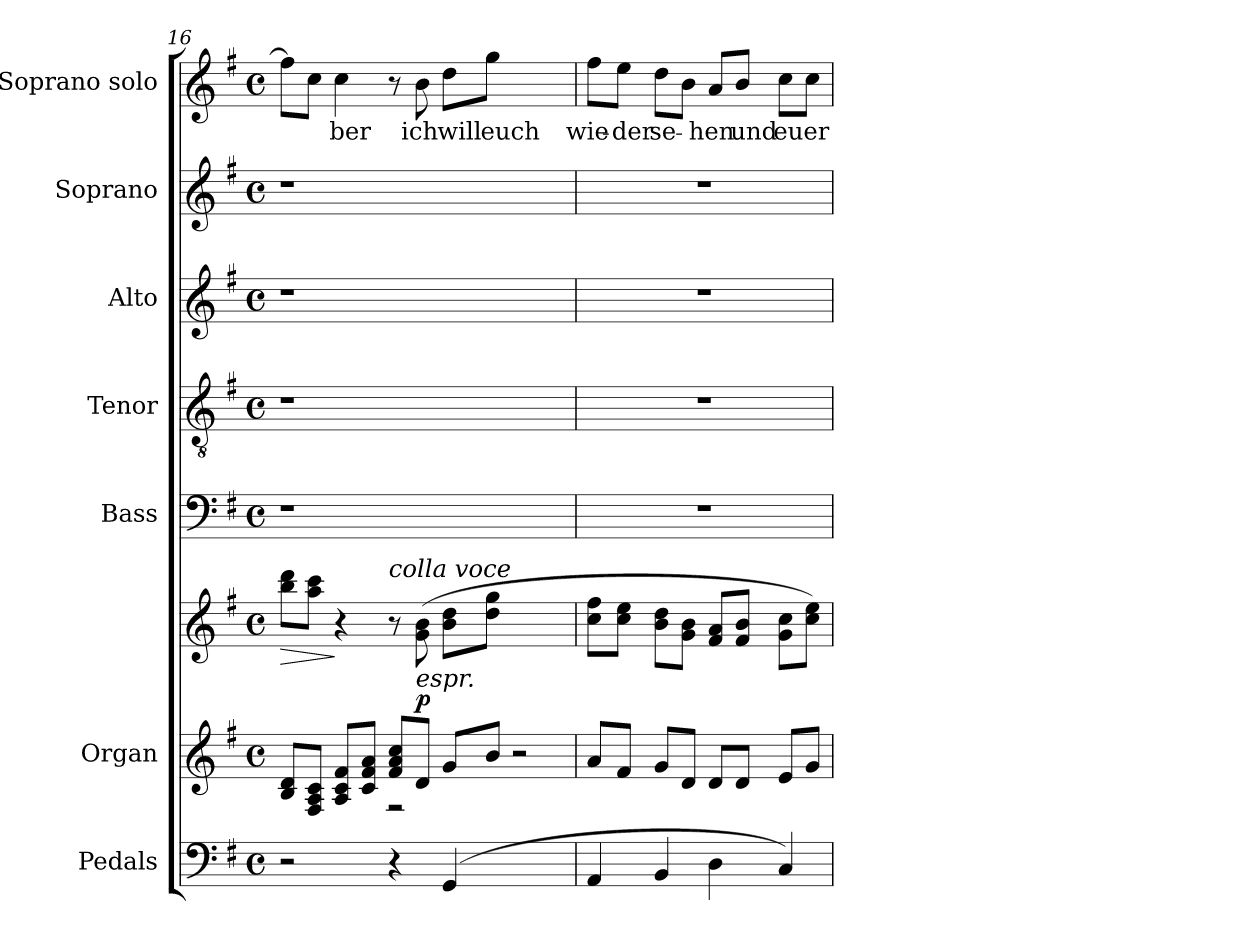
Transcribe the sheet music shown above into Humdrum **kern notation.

**kern	**kern	**kern	**dynam	**kern	**kern	**kern	**kern	**kern	**text
*part7	*part6	*part6	*part6	*part5	*part4	*part3	*part2	*part1	*part1
*staff8	*staff7	*staff6	*staff6/7	*staff5	*staff4	*staff3	*staff2	*staff1	*staff1
*I"Pedals	*I"Organ	*	*	*I"Bass	*I"Tenor	*I"Alto	*I"Soprano	*I"Soprano solo	*
*I'Ped.	*I'Org.	*	*	*I'B.	*I'T.	*I'A.	*I'S.	*I'S.	*
*clefF4	*clefG2	*clefG2	*	*clefF4	*clefGv2	*clefG2	*clefG2	*clefG2	*
*	*	*	*	*	*ITrd7c12	*	*	*	*
*k[f#]	*k[f#]	*k[f#]	*	*k[f#]	*k[f#]	*k[f#]	*k[f#]	*k[f#]	*
*G:	*G:	*G:	*	*G:	*G:	*G:	*G:	*G:	*
*M4/4	*M4/4	*M4/4	*	*M4/4	*M4/4	*M4/4	*M4/4	*M4/4	*
*met(c)	*met(c)	*met(c)	*	*met(c)	*met(c)	*met(c)	*met(c)	*met(c)	*
=16	=16	=16	=16	=16	=16	=16	=16	=16	=16
*	*^	*	*	*	*	*	*	*	*
!	!	!	!	!LO:HP:b	!	!	!	!	!	!
2r	8Bi/ 8di/L	2ryy	8bbi\ 8dddi\L	>	1r	1r	1r	1r	8ff#i\L]	.
.	8F#i/ 8Ai/ 8ci/J	.	8aai\ 8ccci\J	.	.	.	.	.	8cci\J	.
!	!	!	!	!	!	!	!	!	!	!LO:LY:b:color=#000000
.	8Ai/ 8ci/ 8f#i/L	.	4r	]	.	.	.	.	4cci\	-ber
.	8ci/ 8f#i/ 8ai/J	.	.	.	.	.	.	.	.	.
!	!	!	!LO:TX:a:i:t=colla voce	!	!	!	!	!	!	!
4r	8f#i/ 8ai/ 8cci/L	2r	8r	.	.	.	.	.	8r	.
!	!	!	!LO:TX:b:i:t=espr.	!	!	!	!	!	!	!
!	!	!	!	!	!	!	!	!	!	!LO:LY:b:color=#000000
.	8di/J	.	(8gi\ 8bi	p	.	.	.	.	8bi\	ich
!	!	!	!	!	!	!	!	!	!	!LO:LY:b:color=#000000
(4GGi/	8gi/L	.	8bi\ 8ddi\L	.	.	.	.	.	8ddi\L	will
!	!	!	!	!	!	!	!	!	!	!LO:LY:b:color=#000000
.	8bi/J	.	8ddi\ 8ggi\J	.	.	.	.	.	8ggi\J	euch
2ryy	2ryy	2r	2ryy	.	2ryy	2ryy	2ryy	2ryy	2ryy	.
*	*v	*v	*	*	*	*	*	*	*	*
!!LO:LB:g=z
=17	=17	=17	=17	=17	=17	=17	=17	=17	=17
*	*^	*	*	*	*	*	*	*	*
!	!	!	!	!	!	!	!	!	!	!LO:LY:b:color=#000000
*	*v	*v	*	*	*	*	*	*	*	*
4AAi/	8ai/L	8cci\ 8ff#i\L	.	1r	1r	1r	1r	8ff#i\L	wie-
!	!	!	!	!	!	!	!	!	!LO:LY:b:color=#000000
.	8f#i/J	8cci\ 8eei\J	.	.	.	.	.	8eei\J	-der
!	!	!	!	!	!	!	!	!	!LO:LY:b:color=#000000
4BBi/	8gi/L	8bi\ 8ddi\L	.	.	.	.	.	8ddi\L	se-
.	8di/J	8gi\ 8bi\J	.	.	.	.	.	8bi\J	.
!	!	!	!	!	!	!	!	!	!LO:LY:b:color=#000000
4Di\	8di/L	8f#i/ 8ai/L	.	.	.	.	.	8ai/L	-hen
!	!	!	!	!	!	!	!	!	!LO:LY:b:color=#000000
.	8di/J	8f#i/ 8bi/J	.	.	.	.	.	8bi/J	und
!	!	!	!	!	!	!	!	!	!LO:LY:b:color=#000000
4Ci/)	8ei/L	8gi\ 8cci\L	.	.	.	.	.	8cci\L	euer
.	8gi/J	8cci\ 8eei\J)	.	.	.	.	.	8cci\J	.
=	=	=	=	=	=	=	=	=	=
*-	*-	*-	*-	*-	*-	*-	*-	*-	*-
